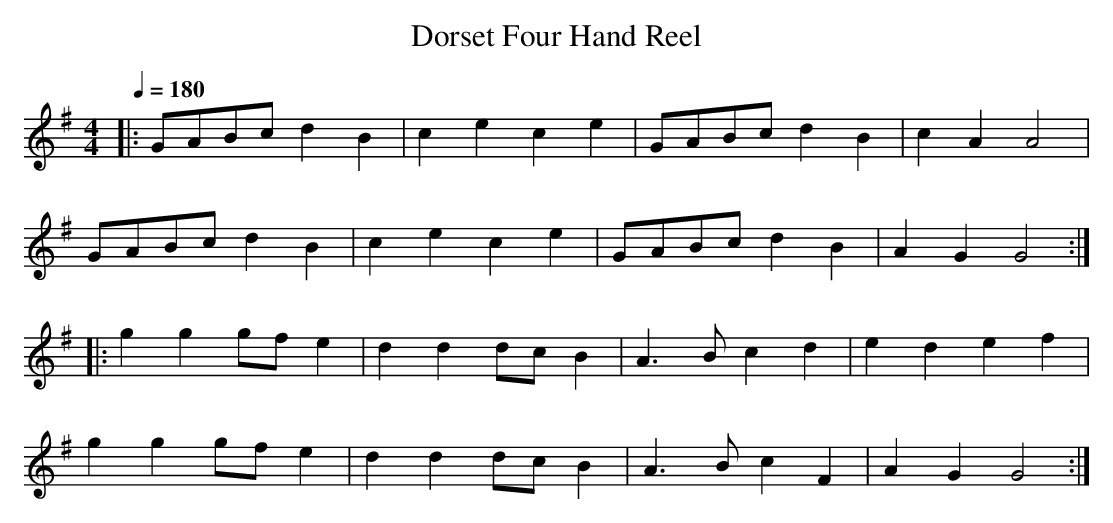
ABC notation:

X:1
T:Dorset Four Hand Reel
M:4/4
L:1/8
Q:1/4=180
K:G
|:GABc d2B2|c2e2 c2e2|GABc d2B2|c2A2 A4|
GABc d2B2|c2e2 c2e2|GABc d2B2|A2G2 G4:|
|:g2g2 gfe2|d2d2 dcB2|A3B c2d2|e2d2 e2f2|
g2g2 gfe2|d2d2 dcB2|A3B c2F2|A2G2 G4:|]
